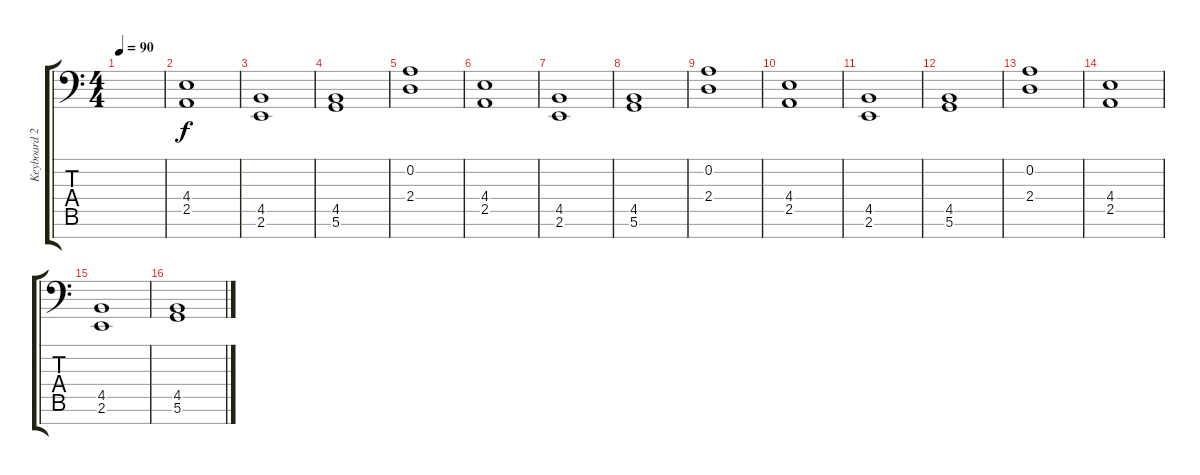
\track ("Keyboard 2" "Keyboard 2") {instrument stringensemble1}
\staff {score tabs}
\tuning (D4 A3 F3 C3 G2 D2 A1) {hide}
\ts (4 4)
\tempo 90
\clef f4
\ks c
|
(4.4 2.5).1{volume 5 instrument choiraahs} |
(4.5 2.6).1 |
(4.5 5.6).1 |
(0.2 2.4).1 |
(4.4 2.5).1{instrument choiraahs} |
(4.5 2.6).1 |
(4.5 5.6).1 |
(0.2 2.4).1 |
(4.4 2.5).1{instrument choiraahs} |
(4.5 2.6).1 |
(4.5 5.6).1 |
(0.2 2.4).1 |
(4.4 2.5).1{instrument choiraahs} |
(4.5 2.6).1 |
(4.5 5.6).1
